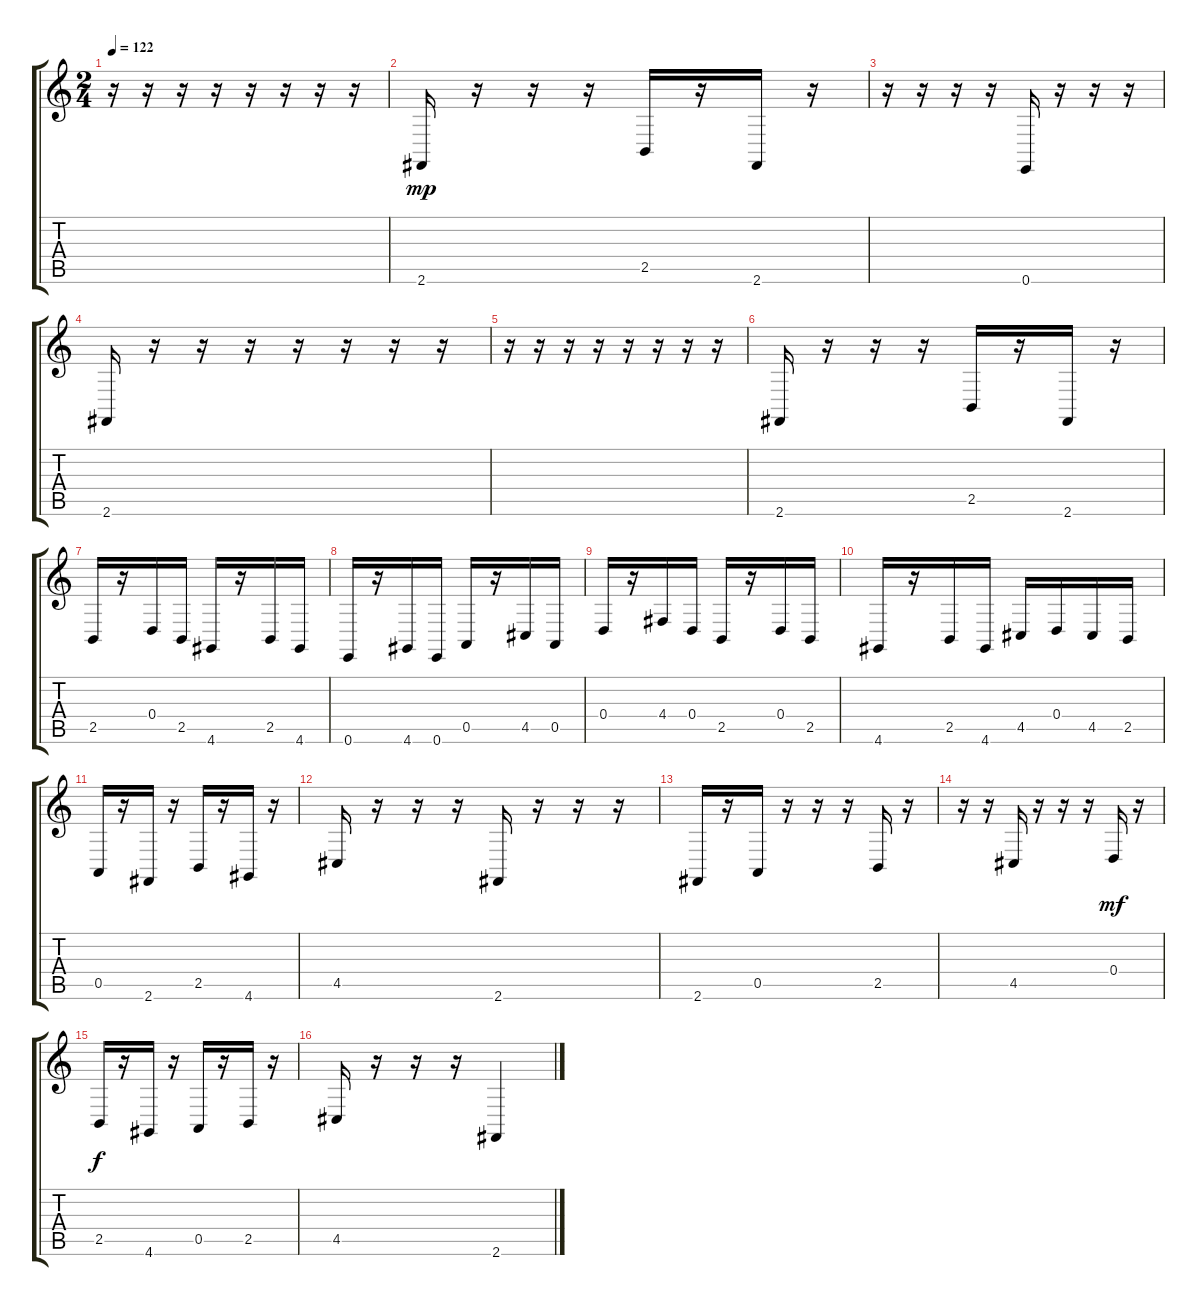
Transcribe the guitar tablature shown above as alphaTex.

\track "" {instrument stringensemble1}
\staff {score tabs}
\tuning (E4 B3 G3 D3 A2 E2) {hide}
\ts (2 4)
\tempo 122
\clef g2
\ks c
r.16{dy f} r.16 r.16 r.16 r.16 r.16 r.16 r.16 |
2.6.16{dy mp} r.16 r.16 r.16 2.5.16 r.16 2.6.16 r.16 |
r.16 r.16 r.16 r.16 0.6.16 r.16 r.16 r.16 |
2.6.16 r.16 r.16 r.16 r.16 r.16 r.16 r.16 |
r.16 r.16 r.16 r.16 r.16 r.16 r.16 r.16 |
2.6.16 r.16 r.16 r.16 2.5.16 r.16 2.6.16 r.16 |
2.5.16 r.16 0.4.16 2.5.16 4.6.16 r.16 2.5.16 4.6.16 |
0.6.16 r.16 4.6.16 0.6.16 0.5.16 r.16 4.5.16 0.5.16 |
0.4.16 r.16 4.4.16 0.4.16 2.5.16 r.16 0.4.16 2.5.16 |
4.6.16 r.16 2.5.16 4.6.16 4.5.16 0.4.16 4.5.16 2.5.16 |
0.5.16 r.16 2.6.16 r.16 2.5.16 r.16 4.6.16 r.16 |
4.5.16 r.16 r.16 r.16 2.6.16 r.16 r.16 r.16 |
2.6.16 r.16 0.5.16 r.16 r.16 r.16 2.5.16 r.16 |
r.16 r.16 4.5.16 r.16 r.16 r.16 0.4.16{dy mf} r.16 |
2.5.16{dy f} r.16 4.6.16 r.16 0.5.16 r.16 2.5.16 r.16 |
4.5.16 r.16 r.16 r.16 2.6.4
